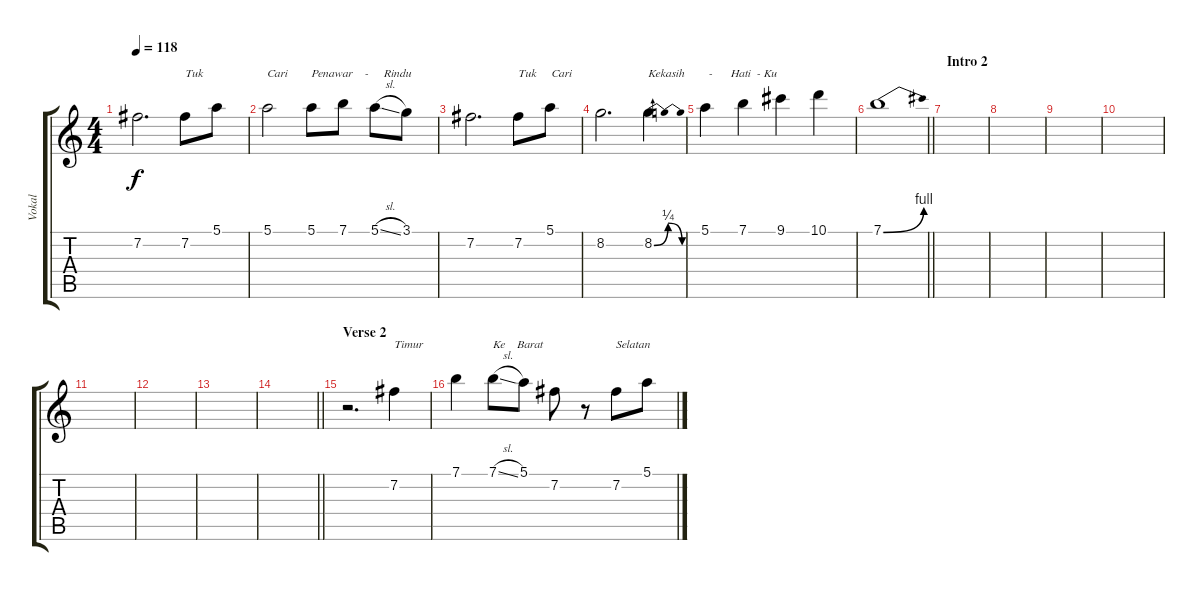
\track ("Vokal" "Vokal") {mute instrument contrabass}
\staff {score tabs}
\tuning (E4 B3 G3 D3 A2 E2) {hide}
\ts (4 4)
\tempo 118
\clef g2
\ks c
7.2.2{d dy f} 7.2.8{txt "Tuk"} 5.1.8 |
5.1.2{txt "Cari"} 5.1.8{txt "Penawar    -     Rindu"} 7.1.8 5.1{sl}.8 3.1.8 |
7.2.2{d} 7.2.8{txt "Tuk     Cari"} 5.1.8 |
8.2.2{d} 8.2{be (bendrelease 0 0 15 1 45 1 60 0)}.4{txt "Kekasih        -      Hati  - Ku"} |
5.1.4 7.1.4 9.1.4 10.1.4 |
\barLineRight lightlight
7.1{be (bend 0 0 60 4)}.1 |
\section ("" "Intro 2")
|
|
|
|
|
|
|
\barLineRight lightlight
|
\section ("" "Verse 2")
r.2{d} 7.2.4{txt "Timur"} |
7.1.4 7.1{sl}.8{txt "Ke    Barat"} 5.1.8 7.2.8 r.8 7.2.8{txt "Selatan    "} 5.1.8
